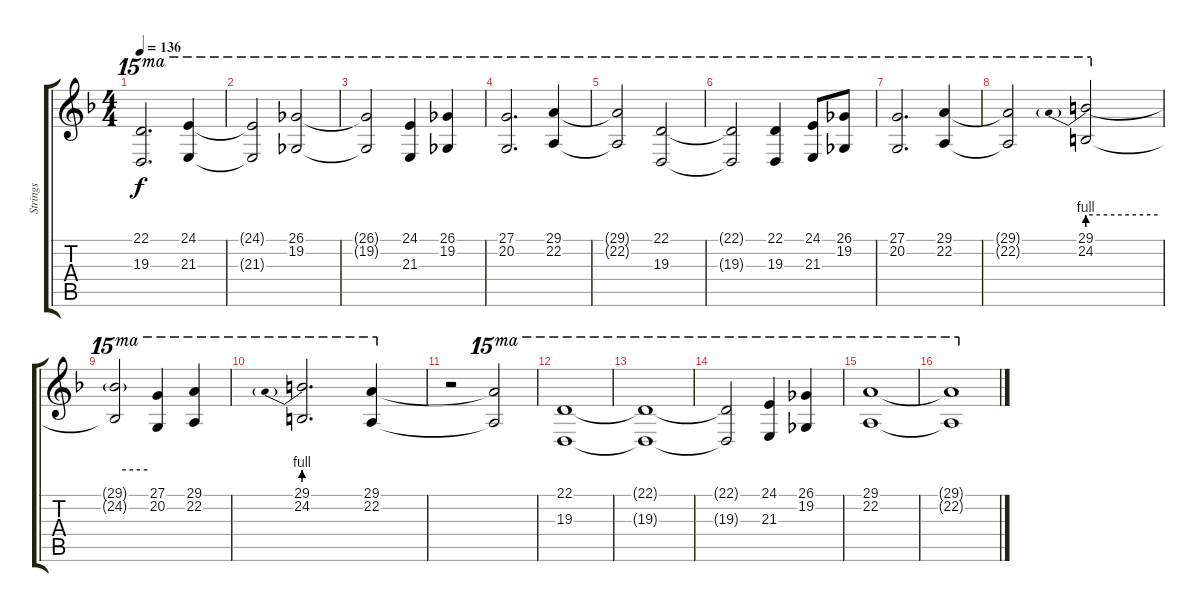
\track ("Strings" "Strings") {instrument stringensemble1}
\staff {score tabs}
\tuning (E4 B3 G3 D3 A2 E2) {hide}
\ts (4 4)
\tempo 136
\clef g2
\ks f
(22.1 19.3).2{d ot 15ma dy f} (24.1 21.3).4{ot 15ma} |
(24.1{t} 21.3{t}).2{ot 15ma} (26.1 19.2).2{ot 15ma} |
(26.1{t} 19.2{t}).2{ot 15ma} (24.1 21.3).4{ot 15ma} (26.1 19.2).4{ot 15ma} |
(27.1 20.2).2{d ot 15ma} (29.1 22.2).4{ot 15ma} |
(29.1{t} 22.2{t}).2{ot 15ma} (22.1 19.3).2{ot 15ma} |
(22.1{t} 19.3{t}).2{ot 15ma} (22.1 19.3).4{ot 15ma} (24.1 21.3).8{ot 15ma} (26.1 19.2).8{ot 15ma} |
(27.1 20.2).2{d ot 15ma} (29.1 22.2).4{ot 15ma} |
(29.1{t} 22.2{t}).2{ot 15ma} (29.1{be (prebend 0 4 60 4)} 24.2).2{ot 15ma} |
(29.1{be (hold 0 4 60 4) t} 24.2{t}).2{ot 15ma} (27.1 20.2).4{ot 15ma} (29.1 22.2).4{ot 15ma} |
(29.1{be (prebend 0 4 60 4)} 24.2).2{d ot 15ma} (29.1 22.2).4{ot 15ma} |
r.2 (29.1{t} 22.2{t}).2{ot 15ma} |
(22.1 19.3).1{ot 15ma} |
(22.1{t} 19.3{t}).1{ot 15ma} |
(22.1{t} 19.3{t}).2{ot 15ma} (24.1 21.3).4{ot 15ma} (26.1 19.2).4{ot 15ma} |
(29.1 22.2).1{ot 15ma} |
(29.1{t} 22.2{t}).1{ot 15ma}
